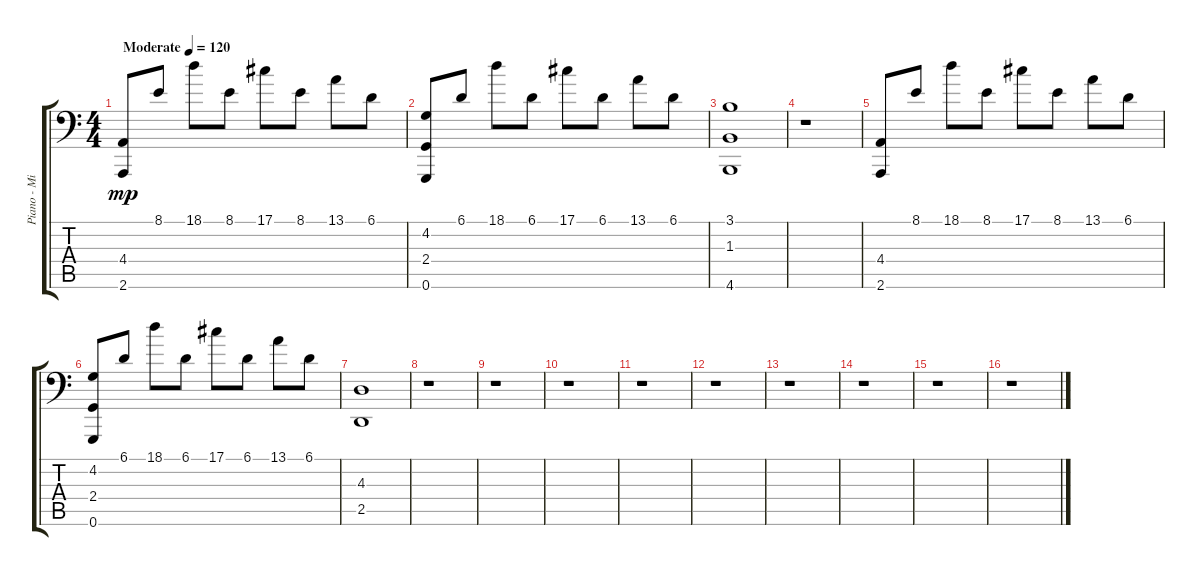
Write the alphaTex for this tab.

\track ("Piano - Miro" "Piano - Mi") {instrument acousticgrandpiano}
\staff {score tabs}
\tuning (Ab3 Eb3 Bb2 F2 C2 G1) {hide}
\ts (4 4)
\tempo (120 "Moderate")
\clef f4
\ks c
(4.4 2.6).8{dy mp instrument acousticgrandpiano} 8.1.8 18.1.8 8.1.8 17.1.8 8.1.8 13.1.8 6.1.8 |
(4.2 2.4 0.6).8 6.1.8 18.1.8 6.1.8 17.1.8 6.1.8 13.1.8 6.1.8 |
(3.1 1.3 4.6).1 |
r.1 |
(4.4 2.6).8 8.1.8 18.1.8 8.1.8 17.1.8 8.1.8 13.1.8 6.1.8 |
(4.2 2.4 0.6).8 6.1.8 18.1.8 6.1.8 17.1.8 6.1.8 13.1.8 6.1.8 |
(4.3 2.5).1 |
r.1 |
r.1 |
r.1 |
r.1 |
r.1 |
r.1 |
r.1 |
r.1 |
r.1
